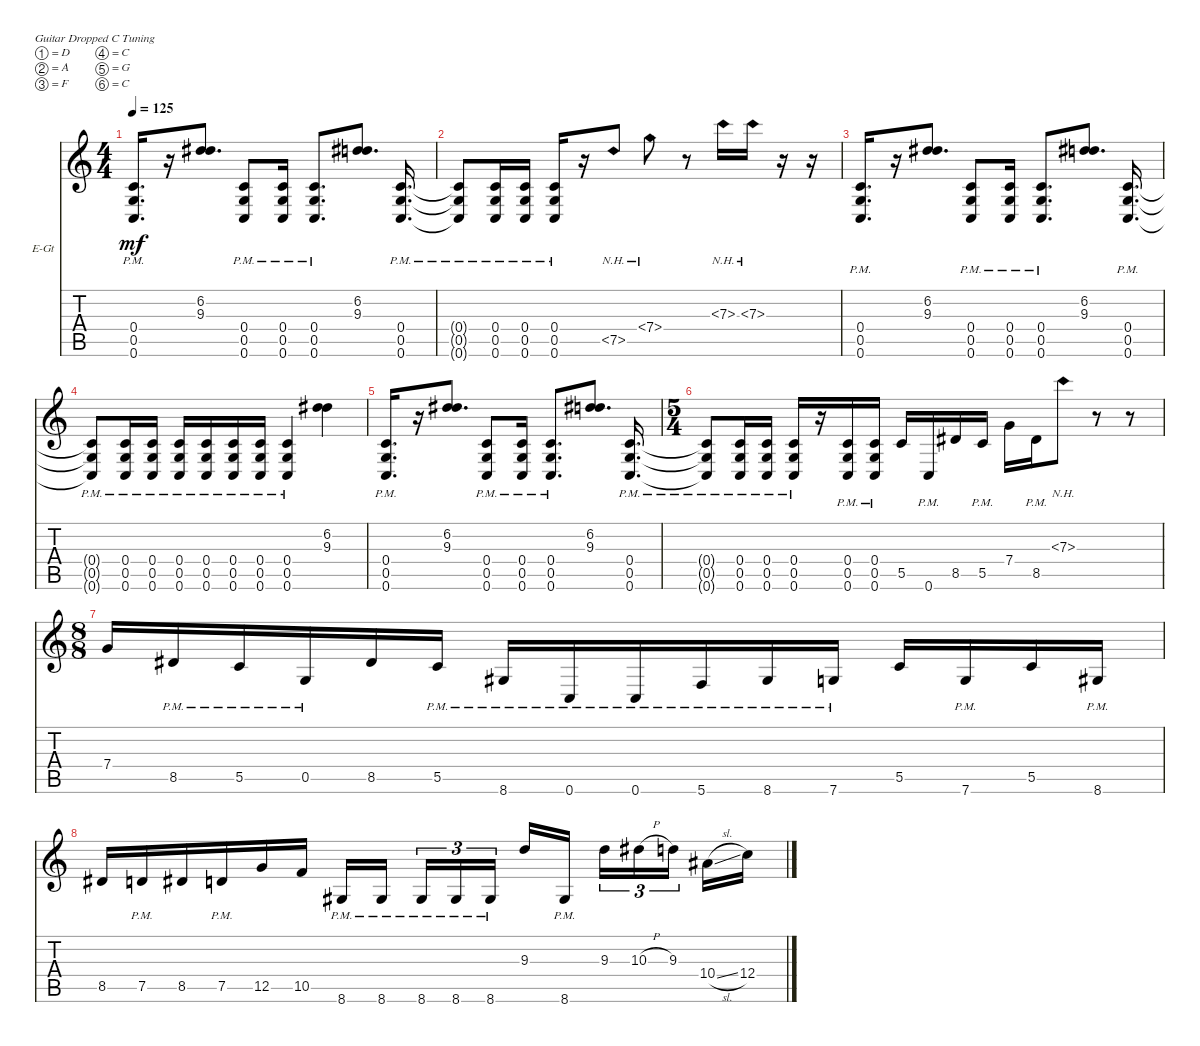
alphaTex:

\defaultSystemsLayout 4
\bracketExtendMode nobrackets
\firstSystemTrackNameOrientation horizontal
\otherSystemsTrackNameOrientation horizontal
\track ("Gajic Guitar" "E-Gt") {instrument distortionguitar}
\staff {score tabs}
\tuning (D4 A3 F3 C3 G2 C2)
\ts (4 4)
\tempo 125
\clef g2
\ks c
(0.6{pm} 0.5{pm} 0.4{pm}).16{d dy mf} r.16 (9.3 6.2).8{d} (0.6{pm} 0.5{pm} 0.4{pm}).8 (0.4{pm} 0.5{pm} 0.6{pm}).16 (0.6{pm} 0.5{pm} 0.4{pm}).8{d} (9.3 6.2).8{d} (0.6{pm} 0.5{pm} 0.4{pm}).16{d} |
(0.5{pm t} 0.6{pm t} 0.4{pm t}).8 (0.4{pm} 0.5{pm} 0.6{pm}).16 (0.4{pm} 0.5{pm} 0.6{pm}).16 (0.6{pm} 0.5{pm} 0.4{pm}).16 r.16 7.5{nh}.8 7.4{nh}.8 r.8 7.3{nh}.16 7.3{nh}.16 r.16 r.16 |
(0.6{pm} 0.5{pm} 0.4{pm}).16{d} r.16 (9.3 6.2).8{d} (0.6{pm} 0.5{pm} 0.4{pm}).8 (0.4{pm} 0.5{pm} 0.6{pm}).16 (0.6{pm} 0.5{pm} 0.4{pm}).8{d} (9.3 6.2).8{d} (0.6{pm} 0.5{pm} 0.4{pm}).16{d} |
(0.5{pm t} 0.6{pm t} 0.4{pm t}).8 (0.4{pm} 0.5{pm} 0.6{pm}).16 (0.4{pm} 0.5{pm} 0.6{pm}).16 (0.4{pm} 0.5{pm} 0.6{pm}).16 (0.4{pm} 0.5{pm} 0.6{pm}).16 (0.4{pm} 0.5{pm} 0.6{pm}).16 (0.4{pm} 0.5{pm} 0.6{pm}).16 (0.6{pm} 0.5{pm} 0.4{pm}).4 (9.3 6.2).4 |
(0.6{pm} 0.5{pm} 0.4{pm}).16{d} r.16 (9.3 6.2).8{d} (0.6{pm} 0.5{pm} 0.4{pm}).8 (0.4{pm} 0.5{pm} 0.6{pm}).16 (0.6{pm} 0.5{pm} 0.4{pm}).8{d} (9.3 6.2).8{d} (0.6{pm} 0.5{pm} 0.4{pm}).16{d} |
\ts (5 4)
(0.5{pm t} 0.6{pm t} 0.4{pm t}).8 (0.4{pm} 0.5{pm} 0.6{pm}).16 (0.4{pm} 0.5{pm} 0.6{pm}).16 (0.6{pm} 0.5{pm} 0.4{pm}).16 r.16 (0.6{pm} 0.5{pm} 0.4{pm}).16 (0.6{pm} 0.4{pm} 0.5{pm}).16 5.5.16 0.6{pm}.16 8.5.16 5.5{pm}.16 7.4.16 8.5{pm}.16 7.3{nh}.8 r.8 r.8 |
\ts (8 8)
7.4.16 8.5{pm}.16 5.5{pm}.16 0.5{pm}.16 8.5.16 5.5{pm}.16 8.6{pm}.16 0.6{pm}.16 0.6{pm}.16 5.6{pm}.16 8.6{pm}.16 7.6{pm}.16 5.5.16 7.6{pm}.16 5.5.16 8.6{pm}.16 |
8.5.16 7.5{pm}.16 8.5.16 7.5{pm}.16 12.5.16 10.5.16 8.6{pm}.16 8.6{pm}.16 8.6{pm}.16{tu (3 2)} 8.6{pm}.16{tu (3 2)} 8.6{pm}.16{tu (3 2)} 9.3.16 8.6{pm}.16 9.3.16{tu (3 2)} 10.3{h}.16{tu (3 2)} 9.3.16{tu (3 2)} 10.4{sl}.16 12.4.16
